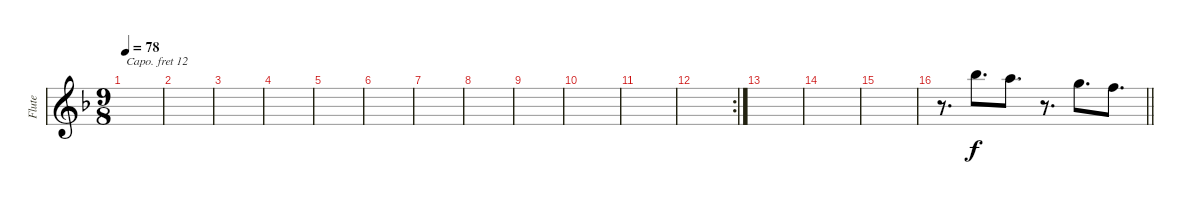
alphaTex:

\track ("Flute" "Flute") {instrument piccolo}
\staff {score}
\capo 12
\tuning (E4 C4 G3 C3 G2 C2) {hide}
\ts (9 8)
\tempo 78
\clef g2
\ks f
|
|
|
|
|
|
|
|
|
|
|
\rc 2
|
|
|
|
\barLineRight lightlight
r.8{d} 6.1.8{d beam merge} 5.1.8{d} r.8{d} 7.2.8{d} 5.2.8{d}
